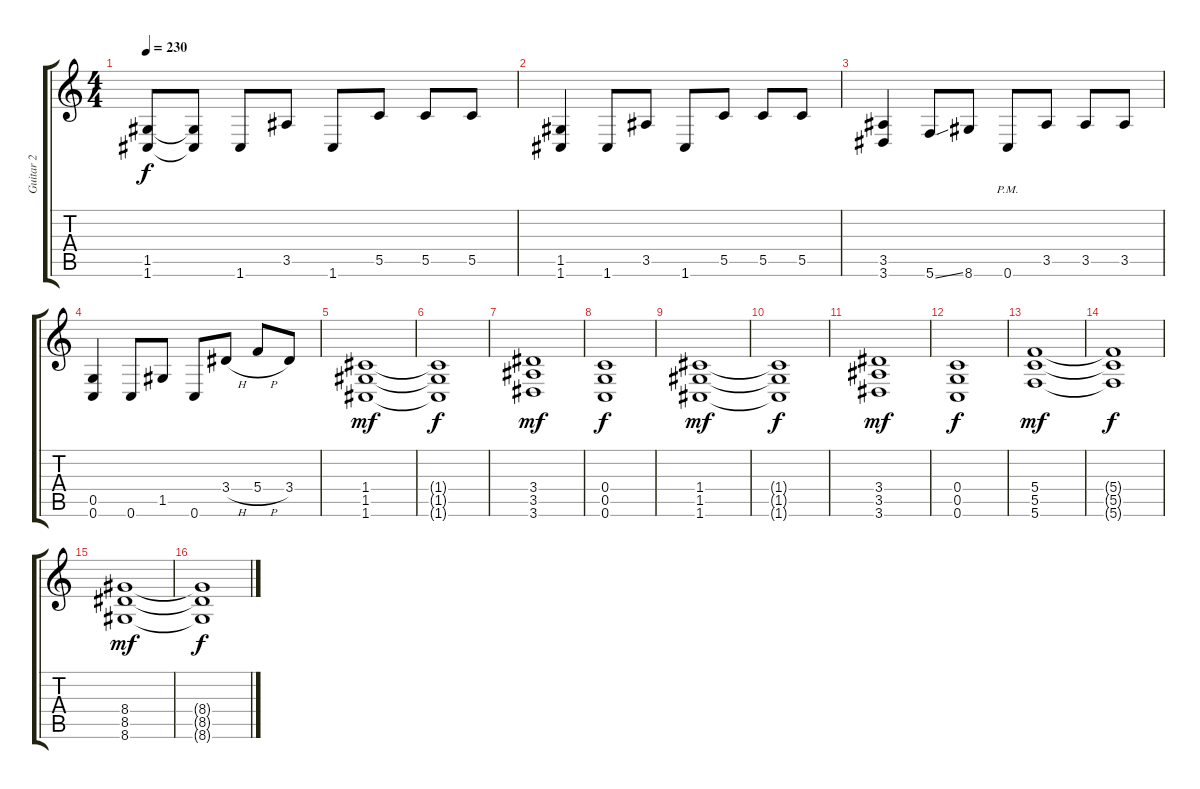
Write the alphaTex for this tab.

\track ("Guitar 2" "Guitar 2") {instrument distortionguitar}
\staff {score tabs}
\tuning (D4 A3 F3 C3 G2 C2) {hide}
\ts (4 4)
\tempo 230
\clef g2
\ks c
(1.5 1.6).8{dy f} (1.5{t} 1.6{t}).8 1.6.8 3.5.8 1.6.8 5.5.8 5.5.8 5.5.8 |
(1.5 1.6).4 1.6.8 3.5.8 1.6.8 5.5.8 5.5.8 5.5.8 |
(3.5 3.6).4 5.6{ss}.8 8.6.8 0.6{pm}.8 3.5.8 3.5.8 3.5.8 |
(0.5 0.6).4 0.6.8 1.5.8 0.6.8 3.4{h}.8 5.4{h}.8 3.4.8 |
(1.4 1.5 1.6).1{dy mf} |
(1.4{t} 1.5{t} 1.6{t}).1{dy f} |
(3.4 3.5 3.6).1{dy mf} |
(0.4 0.5 0.6).1{dy f} |
(1.4 1.5 1.6).1{dy mf} |
(1.4{t} 1.5{t} 1.6{t}).1{dy f} |
(3.4 3.5 3.6).1{dy mf} |
(0.4 0.5 0.6).1{dy f} |
(5.4 5.5 5.6).1{dy mf} |
(5.4{t} 5.5{t} 5.6{t}).1{dy f} |
(8.4 8.5 8.6).1{dy mf} |
(8.4{t} 8.5{t} 8.6{t}).1{dy f}
